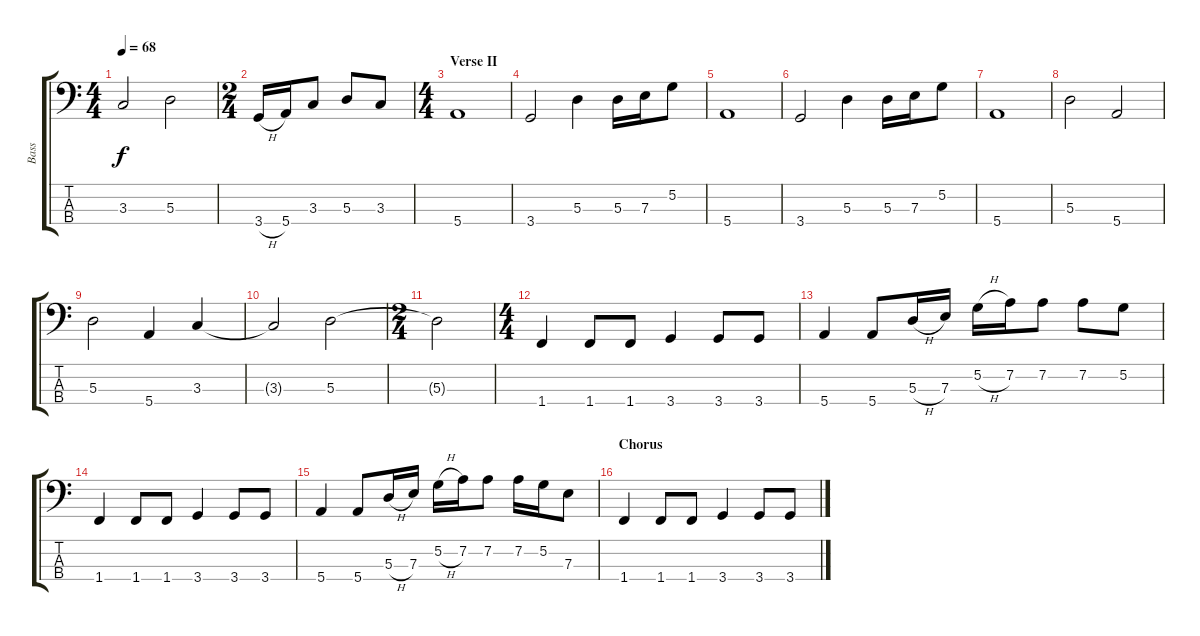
\track ("Bass" "Bass") {instrument electricbassfinger}
\staff {score tabs}
\tuning (G2 D2 A1 E1) {hide}
\ts (4 4)
\tempo 68
\clef f4
\ks c
3.3{t}.2{dy f} 5.3.2 |
\ts (2 4)
3.4{h}.16 5.4.16 3.3.8 5.3.8 3.3.8 |
\ts (4 4)
\section ("" "Verse II")
5.4.1 |
3.4.2 5.3.4 5.3.16 7.3.16 5.2.8 |
5.4.1 |
3.4.2 5.3.4 5.3.16 7.3.16 5.2.8 |
5.4.1 |
5.3.2 5.4.2 |
5.3.2 5.4.4 3.3.4 |
3.3{t}.2 5.3.2 |
\ts (2 4)
5.3{t}.2 |
\ts (4 4)
\section ("" "")
1.4.4 1.4.8 1.4.8 3.4.4 3.4.8 3.4.8 |
5.4.4 5.4.8 5.3{h}.16 7.3.16 5.2{h}.16 7.2.16 7.2.8 7.2.8 5.2.8 |
1.4.4 1.4.8 1.4.8 3.4.4 3.4.8 3.4.8 |
5.4.4 5.4.8 5.3{h}.16 7.3.16 5.2{h}.16 7.2.16 7.2.8 7.2.16 5.2.16 7.3.8 |
\section ("" "Chorus")
1.4.4 1.4.8 1.4.8 3.4.4 3.4.8 3.4.8
